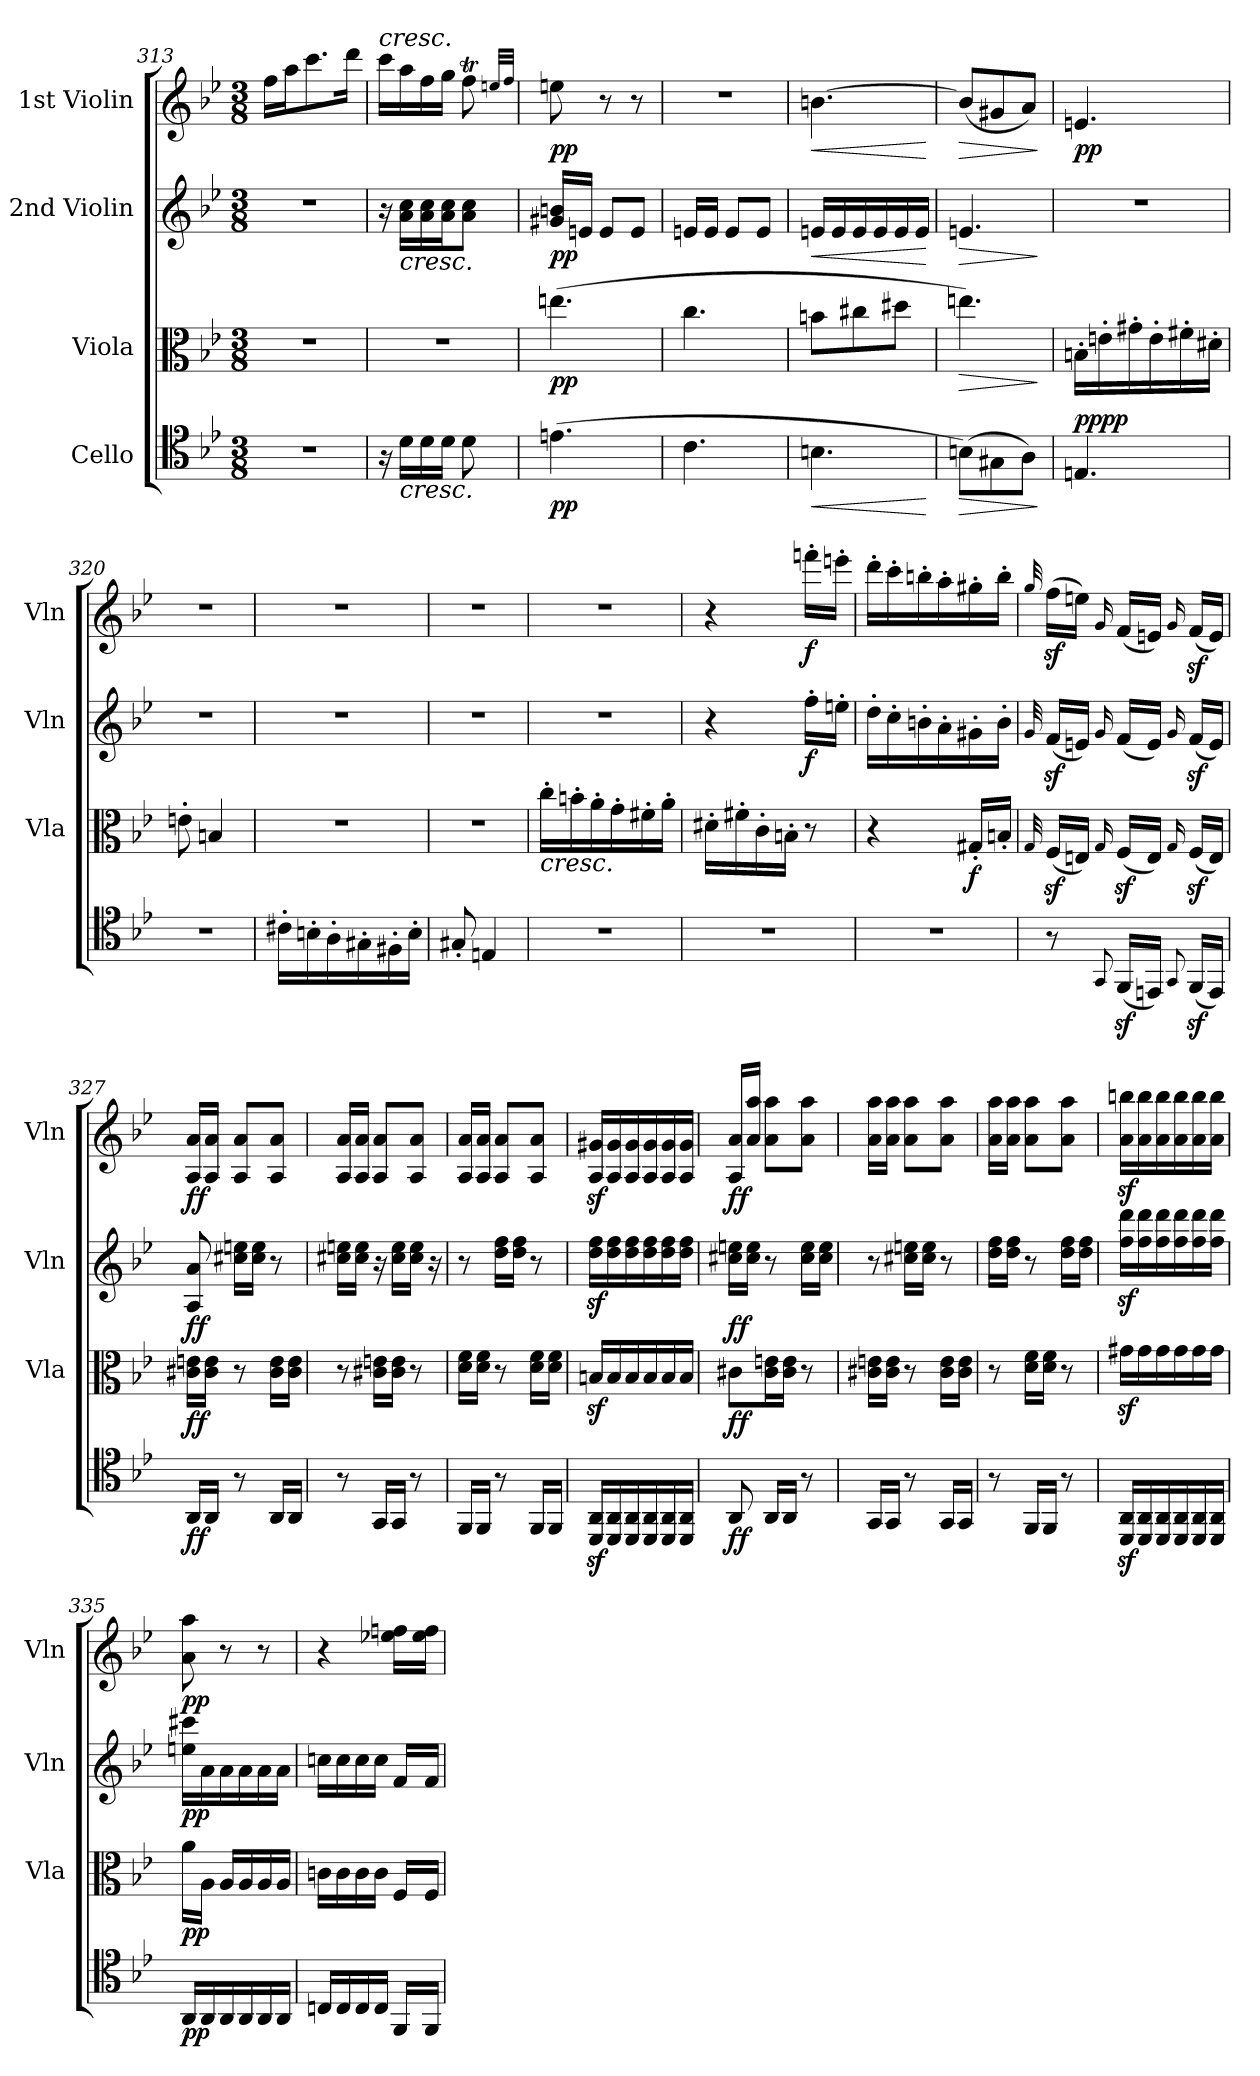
**kern	**dynam	**kern	**dynam	**kern	**dynam	**kern	**dynam
*part4	*part4	*part3	*part3	*part2	*part2	*part1	*part1
*staff4	*staff4	*staff3	*staff3	*staff2	*staff2	*staff1	*staff1
*I"Cello	*	*I"Viola	*	*I"2nd Violin	*	*I"1st Violin	*
*	*	*I'Vla	*	*I'Vln	*	*I'Vln	*
*clefC4	*	*clefC3	*	*clefG2	*	*clefG2	*
*k[b-e-]	*	*k[b-e-]	*	*k[b-e-]	*	*k[b-e-]	*
*B-:	*	*B-:	*	*B-:	*	*B-:	*
*M3/8	*	*M3/8	*	*M3/8	*	*M3/8	*
=313	=313	=313	=313	=313	=313	=313	=313
4.r	.	4.r	.	4.r	.	16ffLL	.
.	.	.	.	.	.	16aaJ	.
.	.	.	.	.	.	8.ccc	.
.	.	.	.	.	.	16dddJk	.
=314	=314	=314	=314	=314	=314	=314	=314
!	!	!	!	!	!	!LO:TX:a:i:t=cresc.	!
16r	.	4.r	.	16r	.	16cccLL	.
!	!	!	!	!LO:TX:b:i:t=cresc.	!	!	!
!LO:TX:b:i:t=cresc.	!	!	!	!	!	!	!
16dLL	.	.	.	16a 16ccLL	.	16aa	.
16d	.	.	.	16a 16cc	.	16ff	.
16dJJ	.	.	.	16a 16ccJ	.	16ggJJ	.
8d	.	.	.	8a 8ccJ	.	8ffT	.
.	.	.	.	.	.	32qqeen/LLL	.
.	.	.	.	.	.	32qqff/JJJ	.
=315	=315	=315	=315	=315	=315	=315	=315
(4.en	pp	(4.een	pp	16g#X 16bnLL	pp	8een	pp
.	.	.	.	16enJJ	.	.	.
.	.	.	.	8eL	.	8r	.
.	.	.	.	8eJ	.	8r	.
=316	=316	=316	=316	=316	=316	=316	=316
4.c	.	4.cc	.	16enLL	.	4.r	.
.	.	.	.	16eJJ	.	.	.
.	.	.	.	8eL	.	.	.
.	.	.	.	8eJ	.	.	.
=317	=317	=317	=317	=317	=317	=317	=317
!	!LO:HP:b	!	!	!	!LO:HP:b	!	!LO:HP:b
4.Bn	<	8bnL	.	16enLL	<	[4.bn	<
.	.	.	.	16e	.	.	.
.	.	8cc#X	.	16e	.	.	.
.	.	.	.	16e	.	.	.
.	.	8dd#XJ	.	16e	.	.	.
.	.	.	.	16eJJ	.	.	.
.	[	.	.	.	[	.	[
=318	=318	=318	=318	=318	=318	=318	=318
!	!LO:HP:b	!	!LO:HP:b	!	!LO:HP:b	!	!LO:HP:b
(8BnL)	>	4.een)	>	4.en	>	(8bL]	>
8G#X	.	.	.	.	.	8g#X	.
8AJ)	.	.	.	.	.	8aJ)	.
.	]	.	]	.	]	.	]
=319	=319	=319	=319	=319	=319	=319	=319
!	!LO:DY:a	!	!	!	!	!	!
4.En	pppp	16Bn'LL	.	4.r	.	4.en	pp
.	.	16en'	.	.	.	.	.
.	.	16g#X'	.	.	.	.	.
.	.	16e'	.	.	.	.	.
.	.	16f#X'	.	.	.	.	.
.	.	16d#X'JJ	.	.	.	.	.
=320	=320	=320	=320	=320	=320	=320	=320
4.r	.	8en'	.	4.r	.	4.r	.
.	.	4Bn	.	.	.	.	.
=321	=321	=321	=321	=321	=321	=321	=321
16c#X'LL	.	4.r	.	4.r	.	4.r	.
16Bn'	.	.	.	.	.	.	.
16A'	.	.	.	.	.	.	.
16G#X'	.	.	.	.	.	.	.
16F#X'	.	.	.	.	.	.	.
16B'JJ	.	.	.	.	.	.	.
=322	=322	=322	=322	=322	=322	=322	=322
8G#X'	.	4.r	.	4.r	.	4.r	.
4En	.	.	.	.	.	.	.
=323	=323	=323	=323	=323	=323	=323	=323
!	!	!LO:TX:b:i:t=cresc.	!	!	!	!	!
4.r	.	16cc'LL	.	4.r	.	4.r	.
.	.	16bn'	.	.	.	.	.
.	.	16a'	.	.	.	.	.
.	.	16g'	.	.	.	.	.
.	.	16f#X'	.	.	.	.	.
.	.	16a'JJ	.	.	.	.	.
=324	=324	=324	=324	=324	=324	=324	=324
4.r	.	16d#X'LL	.	4r	.	4r	.
.	.	16f#X'	.	.	.	.	.
.	.	16c'	.	.	.	.	.
.	.	16Bn'JJ	.	.	.	.	.
.	.	8r	.	16ff'LL	f	16fffn'LL	f
.	.	.	.	16een'JJ	.	16eeen'JJ	.
=325	=325	=325	=325	=325	=325	=325	=325
4.r	.	4r	.	16dd'LL	.	16ddd'LL	.
.	.	.	.	16cc'	.	16ccc'	.
.	.	.	.	16bn'	.	16bbn'	.
.	.	.	.	16a'	.	16aa'	.
.	.	16G#X'LL	f	16g#X'	.	16gg#X'	.
.	.	16Bn'JJ	.	16b'JJ	.	16bb'JJ	.
=326	=326	=326	=326	=326	=326	=326	=326
.	.	32qqG/	.	32qqg/	.	32qqgg/	.
8r	.	(16FzLL	.	(16fzLL	.	(16ffzLL	.
.	.	16EnJJ)	.	16enJJ)	.	16eenJJ)	.
8qqGG/	.	16qqG/	.	16qqg/	.	16qqg/	.
(16FFzLL	.	(16FzLL	.	(16fLL	.	(16fLL	.
16EEnJJ)	.	16EJJ)	.	16eJJ)	.	16enJJ)	.
8qqGG/	.	16qqG/	.	16qqg/	.	16qqg/	.
(16FFzLL	.	(16FzLL	.	(16fzLL	.	(16fzLL	.
16EEJJ)	.	16EJJ)	.	16eJJ)	.	16eJJ)	.
=327	=327	=327	=327	=327	=327	=327	=327
16AALL	ff	16c#X 16enLL	ff	8A 8a	ff	16A 16aLL	ff
16AAJJ	.	16c# 16eJJ	.	.	.	16A 16aJJ	.
8r	.	8r	.	16cc#X 16eenLL	.	8A 8aL	.
.	.	.	.	16cc# 16eeJJ	.	.	.
16AALL	.	16c# 16eLL	.	8r	.	8A 8aJ	.
16AAJJ	.	16c# 16eJJ	.	.	.	.	.
=328	=328	=328	=328	=328	=328	=328	=328
8r	.	8r	.	16cc#X 16eenLL	.	16A 16aLL	.
.	.	.	.	16cc# 16eeJJ	.	16A 16aJJ	.
16GGLL	.	16c#X 16enLL	.	16r	.	8A 8aL	.
16GGJJ	.	16c# 16eJJ	.	16cc# 16eeLL	.	.	.
8r	.	8r	.	16cc# 16eeJJ	.	8A 8aJ	.
.	.	.	.	16r	.	.	.
=329	=329	=329	=329	=329	=329	=329	=329
16FFLL	.	16d 16fLL	.	8r	.	16A 16aLL	.
16FFJJ	.	16d 16fJJ	.	.	.	16A 16aJJ	.
8r	.	8r	.	16dd 16ffLL	.	8A 8aL	.
.	.	.	.	16dd 16ffJJ	.	.	.
16FFLL	.	16d 16fLL	.	8r	.	8A 8aJ	.
16FFJJ	.	16d 16fJJ	.	.	.	.	.
=330	=330	=330	=330	=330	=330	=330	=330
16DDz 16AAzLL	.	16BnzLL	.	16ddz 16ffzLL	.	16Az 16g#XzLL	.
16DD 16AA	.	16B	.	16dd 16ff	.	16A 16g#	.
16DD 16AA	.	16B	.	16dd 16ff	.	16A 16g#	.
16DD 16AA	.	16B	.	16dd 16ff	.	16A 16g#	.
16DD 16AA	.	16B	.	16dd 16ff	.	16A 16g#	.
16DD 16AAJJ	.	16BJJ	.	16dd 16ffJJ	.	16A 16g#JJ	.
=331	=331	=331	=331	=331	=331	=331	=331
8AA	ff	8c#XL	ff	16cc#X 16eenLL	ff	16A 16aLL	ff
.	.	.	.	16cc# 16eeJJ	.	16a 16aaJJ	.
16AALL	.	16c# 16enL	.	8r	.	8a 8aaL	.
16AAJJ	.	16c# 16eJJ	.	.	.	.	.
8r	.	8r	.	16cc# 16eeLL	.	8a 8aaJ	.
.	.	.	.	16cc# 16eeJJ	.	.	.
=332	=332	=332	=332	=332	=332	=332	=332
16GGLL	.	16c#X 16enLL	.	8r	.	16a 16aaLL	.
16GGJJ	.	16c# 16eJJ	.	.	.	16a 16aaJJ	.
8r	.	8r	.	16cc#X 16eenLL	.	8a 8aaL	.
.	.	.	.	16cc# 16eeJJ	.	.	.
16GGLL	.	16c# 16eLL	.	8r	.	8a 8aaJ	.
16GGJJ	.	16c# 16eJJ	.	.	.	.	.
=333	=333	=333	=333	=333	=333	=333	=333
8r	.	8r	.	16dd 16ffLL	.	16a 16aaLL	.
.	.	.	.	16dd 16ffJJ	.	16a 16aaJJ	.
16FFLL	.	16d 16fLL	.	8r	.	8a 8aaL	.
16FFJJ	.	16d 16fJJ	.	.	.	.	.
8r	.	8r	.	16dd 16ffLL	.	8a 8aaJ	.
.	.	.	.	16dd 16ffJJ	.	.	.
=334	=334	=334	=334	=334	=334	=334	=334
16DDz 16AAzLL	.	16g#XzLL	.	16ffz 16dddzLL	.	16az 16bbnzLL	.
16DD 16AA	.	16g#	.	16ff 16ddd	.	16a 16bb	.
16DD 16AA	.	16g#	.	16ff 16ddd	.	16a 16bb	.
16DD 16AA	.	16g#	.	16ff 16ddd	.	16a 16bb	.
16DD 16AA	.	16g#	.	16ff 16ddd	.	16a 16bb	.
16DD 16AAJJ	.	16g#JJ	.	16ff 16dddJJ	.	16a 16bbJJ	.
=335	=335	=335	=335	=335	=335	=335	=335
16AALL	pp	16aLL	pp	16een 16ccc#XLL	pp	8a 8aa	pp
16AA	.	16AJJ	.	16a	.	.	.
16AA	.	16ALL	.	16a	.	8r	.
16AA	.	16A	.	16a	.	.	.
16AA	.	16A	.	16a	.	8r	.
16AAJJ	.	16AJJ	.	16aJJ	.	.	.
=336	=336	=336	=336	=336	=336	=336	=336
16CnLL	.	16cnLL	.	16ccnLL	.	4r	.
16C	.	16c	.	16cc	.	.	.
16C	.	16c	.	16cc	.	.	.
16CJJ	.	16cJJ	.	16ccJJ	.	.	.
16FFLL	.	16FLL	.	16fLL	.	16ee-X 16ffnLL	.
16FFJJ	.	16FJJ	.	16fJJ	.	16ee- 16ffJJ	.
=	=	=	=	=	=	=	=
*-	*-	*-	*-	*-	*-	*-	*-
